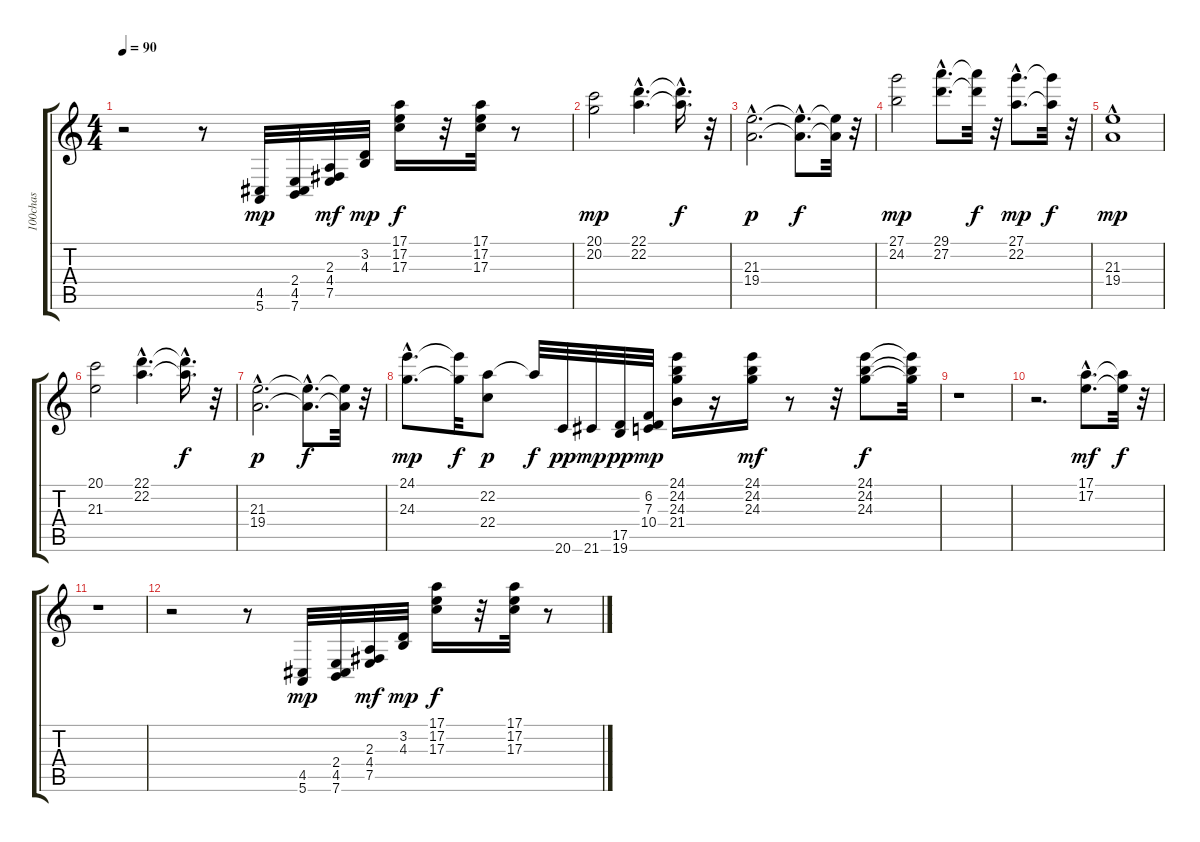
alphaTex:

\track ("100chas" "100chas") {instrument rockorgan}
\staff {score tabs}
\tuning (E4 B3 G3 D3 A2 E2) {hide}
\ts (4 4)
\tempo 90
\clef g2
\ks c
r.2{dy f} r.8 (4.5 5.6).32{dy mp} (2.4 4.5 7.6).32 (2.3 4.4 7.5).32{dy mf} (3.2 4.3).32{dy mp} (17.1 17.2 17.3).16{dy f} r.32 (17.1 17.2 17.3).32 r.8 |
(20.1 20.2).2{dy mp} (22.1{hac} 22.2{hac}).4{d} (22.1{hac t} 22.2{hac t}).16{d dy f} r.32 |
(21.3{hac} 19.4{hac}).2{d dy p} (21.3{hac t} 19.4{hac t}).8{d dy f} (21.3{t} 19.4{t}).32 r.32 |
(27.1 24.2).2{dy mp} (29.1{hac} 27.2{hac}).8{d} (29.1{t} 27.2{t}).32{dy f} r.32 (27.1{hac} 22.2{hac}).8{d dy mp} (27.1{t} 22.2{t}).32{dy f} r.32 |
(21.3{hac} 19.4).1{dy mp} |
(20.1 21.3).2 (22.1{hac} 22.2{hac}).4{d} (22.1{hac t} 22.2{hac t}).16{d dy f} r.32 |
(21.3{hac} 19.4{hac}).2{d dy p} (21.3{hac t} 19.4{hac t}).8{d dy f} (21.3{t} 19.4{t}).32 r.32 |
(24.1{hac} 24.3{hac}).8{d dy mp} (24.1{t} 24.3{t}).32{dy f} (22.2 22.4).8{dy p} 22.2{t}.32{dy f} 20.6.32{dy pp} 21.6.32{dy mp} (17.5 19.6).32{dy pp} (6.2 7.3 10.4).32{dy mp} (24.1 24.2 24.3 21.4).16 r.16 (24.1 24.2 24.3).16{dy mf} r.8 r.32 (24.1 24.2 24.3).8{dy f} (24.1{t} 24.2{t} 24.3{t}).32 |
r.1 |
r.2{d} (17.1{hac} 17.2{hac}).8{d dy mf} (17.1{t} 17.2{t}).32{dy f} r.32 |
r.1 |
r.2 r.8 (4.5 5.6).32{dy mp} (2.4 4.5 7.6).32 (2.3 4.4 7.5).32{dy mf} (3.2 4.3).32{dy mp} (17.1 17.2 17.3).16{dy f} r.32 (17.1 17.2 17.3).32 r.8
